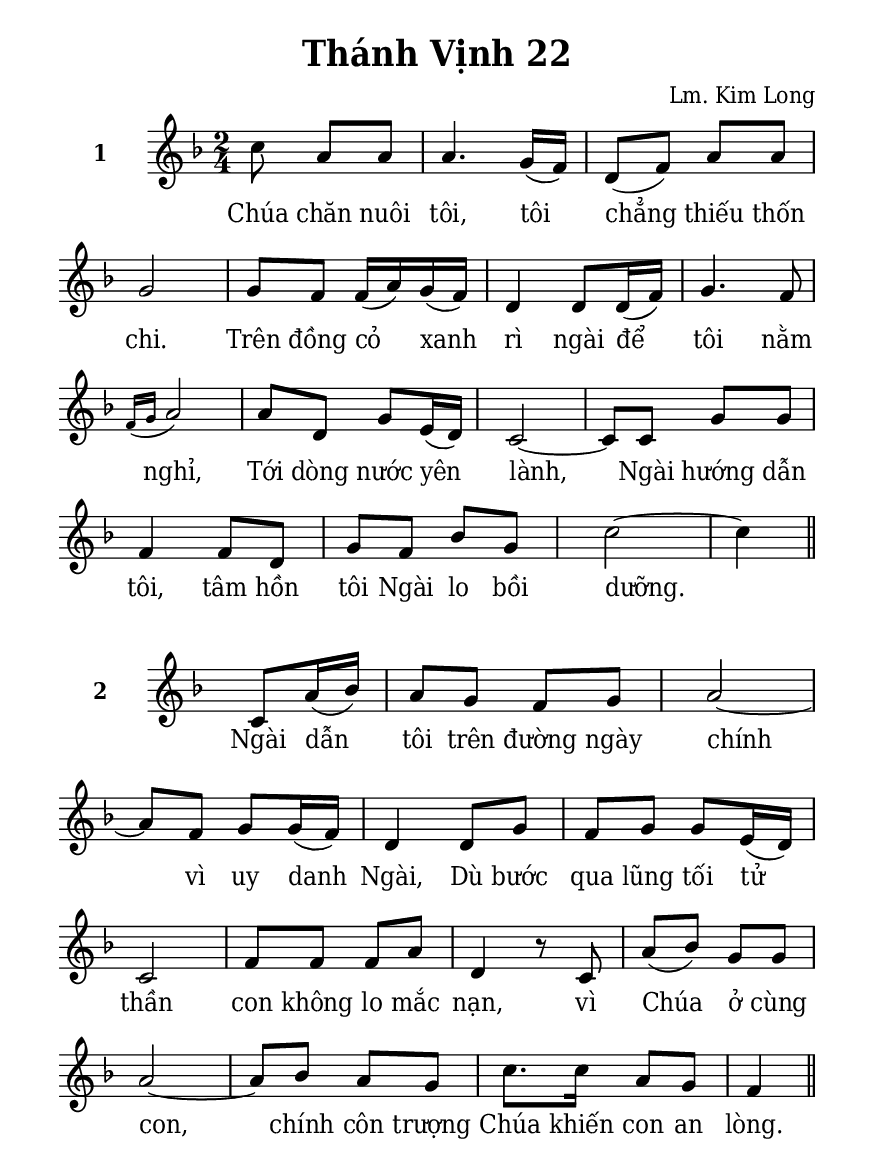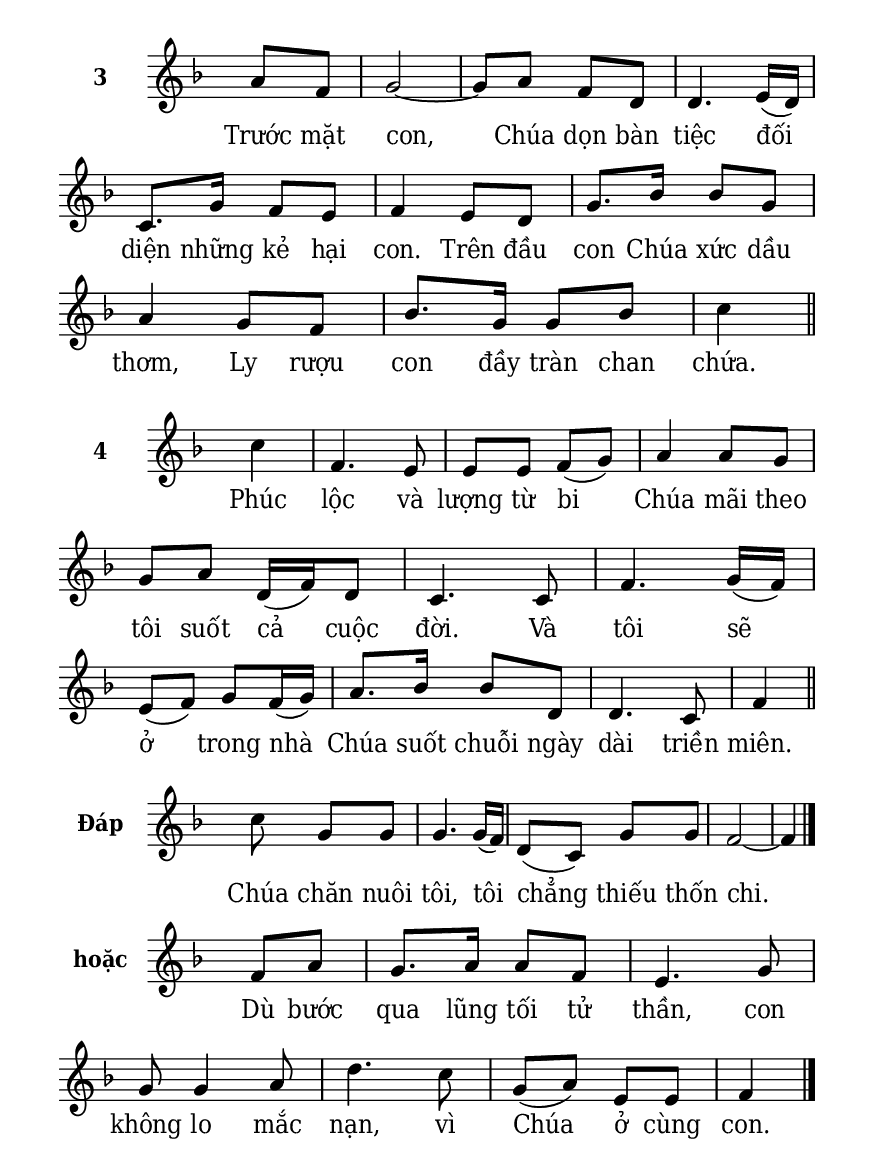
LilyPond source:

% Cài đặt chung
\version "2.22.1"
\include "english.ly"

\header {
  title = "Thánh Vịnh 22"
  composer = "Lm. Kim Long"
  %arranger = " "
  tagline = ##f
}

% Nhạc
nhacMauMot = \relative c'' {
  \key f \major
  \time 2/4
  \partial 4. c8 a a |
  a4. g16 (f) |
  d8 (f) a a |
  g2 |
  g8 f f16 (a) g (f) |
  d4 d8 d16 (f) |
  g4. f8 |
  \slashedGrace { f16 (g } a2) |
  a8 d, g e16 (d) |
  c2 ~ |
  c8 c g' g |
  f4 f8 d |
  g f bf g |
  c2 ~ |
  c4 \bar "||"
}

nhacMauHai = \relative c'' {
  \key f \major
  \time 2/4
  \partial 4 c,8 a'16 (bf) |
  a8 g f g |
  a2 ~ |
  a8 f g g16 (f) |
  d4 d8 g |
  f g g e16 (d) |
  c2 |
  f8 f f a |
  d,4 r8 c |
  a' (bf) g g |
  a2 ~ |
  a8 bf a g |
  c8. c16 a8 g |
  f4 \bar "||"
}

nhacMauBa = \relative c'' {
  \key f \major
  \time 2/4
  \partial 4 a8 f |
  g2 ~ |
  g8 a f d |
  d4. e16 (d) |
  c8. g'16 f8 e |
  f4 e8 d |
  g8. bf16 bf8 g |
  a4 g8 f |
  bf8. g16 g8 bf |
  c4 \bar "||"
}

nhacMauBon = \relative c'' {
  \key f \major
  \time 2/4
  \partial 4 c4 |
  f,4. e8 |
  e e f (g) |
  a4 a8 g |
  g a d,16 (f) d8 |
  c4. c8 |
  f4. g16 (f) |
  e8 (f) g f16 (g) |
  a8. bf16 bf8 d, |
  d4. c8 |
  f4 \bar "||"
}

nhacMauNam = \relative c'' {
  \key f \major
  \time 2/4
  \partial 4. c8 g g |
  g4. g16 (f) |
  d8 (c) g' g |
  f2 ~ |
  f4 \bar "|."
}

nhacMauSau = \relative c' {
  \key f \major
  \time 2/4
  \partial 4 f8 a |
  g8. a16 a8 f |
  e4. g8 |
  g g4 a8 |
  d4. c8 |
  g (a) e e |
  f4 \bar "|."
}

% Lời
loiMauMot = \lyricmode {
  Chúa chăn nuôi tôi, tôi chẳng thiếu thốn chi.
  Trên đồng cỏ xanh rì ngài để tôi nằm nghỉ,
  Tới dòng nước yên lành,
  Ngài hướng dẫn tôi, tâm hồn tôi Ngài lo bồi dưỡng.
}

loiMauHai = \lyricmode {
  Ngài dẫn tôi trên đường ngày chính vì uy danh Ngài,
  Dù bước qua lũng tối tử thần
  con không lo mắc nạn,
  vì Chúa ở cùng con,
  chính côn trượng Chúa khiến con an lòng.
}

loiMauBa = \lyricmode {
  Trước mặt con, Chúa dọn bàn tiệc đối diện những kẻ hại con.
  Trên đầu con Chúa xức dầu thơm,
  Ly rượu con đầy tràn chan chứa.
}

loiMauBon = \lyricmode {
  Phúc lộc và lượng từ bi Chúa mãi theo tôi suốt cả cuộc đời.
  Và tôi sẽ ở trong nhà Chúa suốt chuỗi ngày dài triền miên.
}

loiMauNam = \lyricmode {
  Chúa chăn nuôi tôi, tôi chẳng thiếu thốn chi.
}

loiMauSau = \lyricmode {
  Dù bước qua lũng tối tử thần, con không lo mắc nạn,
  vì Chúa ở cùng con.
}

% Dàn trang
\paper {
  #(set-paper-size "a5")
  top-margin = 10\mm
  bottom-margin = 10\mm
  left-margin = 10\mm
  right-margin = 10\mm
  indent = #0
  #(define fonts
	 (make-pango-font-tree "Deja Vu Serif Condensed"
	 		       "Deja Vu Serif Condensed"
			       "Deja Vu Serif Condensed"
			       (/ 20 20)))
  print-page-number = ##f
}

\score {
  <<
    \new Staff \with {
      instrumentName = \markup { \bold "1" }} <<
        \clef treble
        \new Voice = beSop {
          \nhacMauMot
        }
      \new Lyrics \lyricsto beSop \loiMauMot
    >>
  >>
  \layout {
    indent = 15
    \override Lyrics.LyricSpace.minimum-distance = #0.7
    \override Score.BarNumber.break-visibility = ##(#f #f #f)
    \override Score.SpacingSpanner.uniform-stretching = ##t
    ragged-last = ##f
  }
}

\score {
  <<
    \new Staff \with {
      instrumentName = \markup { \bold "2" }} <<
        \clef treble
        \new Voice = beSop {
          \nhacMauHai
        }
      \new Lyrics \lyricsto beSop \loiMauHai
    >>
  >>
  \layout {
    indent = 15
    \override Staff.TimeSignature.transparent = ##t
    \override Lyrics.LyricSpace.minimum-distance = #0.8
    \override Score.BarNumber.break-visibility = ##(#f #f #f)
    \override Score.SpacingSpanner.uniform-stretching = ##t
    ragged-last = ##f
  }
}

\score {
  <<
    \new Staff \with {
      instrumentName = \markup { \bold "3" }} <<
        \clef treble
        \new Voice = beSop {
          \nhacMauBa
        }
      \new Lyrics \lyricsto beSop \loiMauBa
    >>
  >>
  \layout {
    indent = 15
    \override Staff.TimeSignature.transparent = ##t
    \override Lyrics.LyricSpace.minimum-distance = #0.8
    \override Score.BarNumber.break-visibility = ##(#f #f #f)
    \override Score.SpacingSpanner.uniform-stretching = ##t
    ragged-last = ##f
  }
}

\score {
  <<
    \new Staff \with {
      instrumentName = \markup { \bold "4" }} <<
        \clef treble
        \new Voice = beSop {
          \nhacMauBon
        }
      \new Lyrics \lyricsto beSop \loiMauBon
    >>
  >>
  \layout {
    indent = 15
    \override Staff.TimeSignature.transparent = ##t
    \override Lyrics.LyricSpace.minimum-distance = #0.8
    \override Score.BarNumber.break-visibility = ##(#f #f #f)
    \override Score.SpacingSpanner.uniform-stretching = ##t
    ragged-last = ##f
  }
}

\score {
  <<
    \new Staff \with {
      instrumentName = \markup { \bold "Đáp" }} <<
        \clef treble
        \new Voice = beSop {
          \nhacMauNam
        }
      \new Lyrics \lyricsto beSop \loiMauNam
    >>
  >>
  \layout {
    indent = 15
    \override Staff.TimeSignature.transparent = ##t
    \override Lyrics.LyricSpace.minimum-distance = #0.8
    \override Score.BarNumber.break-visibility = ##(#f #f #f)
    \override Score.SpacingSpanner.uniform-stretching = ##t
    ragged-last = ##f
  }
}

\score {
  <<
    \new Staff \with {
      instrumentName = \markup { \bold "hoặc" }} <<
        \clef treble
        \new Voice = beSop {
          \nhacMauSau
        }
      \new Lyrics \lyricsto beSop \loiMauSau
    >>
  >>
  \layout {
    indent = 15
    \override Staff.TimeSignature.transparent = ##t
    \override Lyrics.LyricSpace.minimum-distance = #0.8
    \override Score.BarNumber.break-visibility = ##(#f #f #f)
    \override Score.SpacingSpanner.uniform-stretching = ##t
    ragged-last = ##f
  }
}
